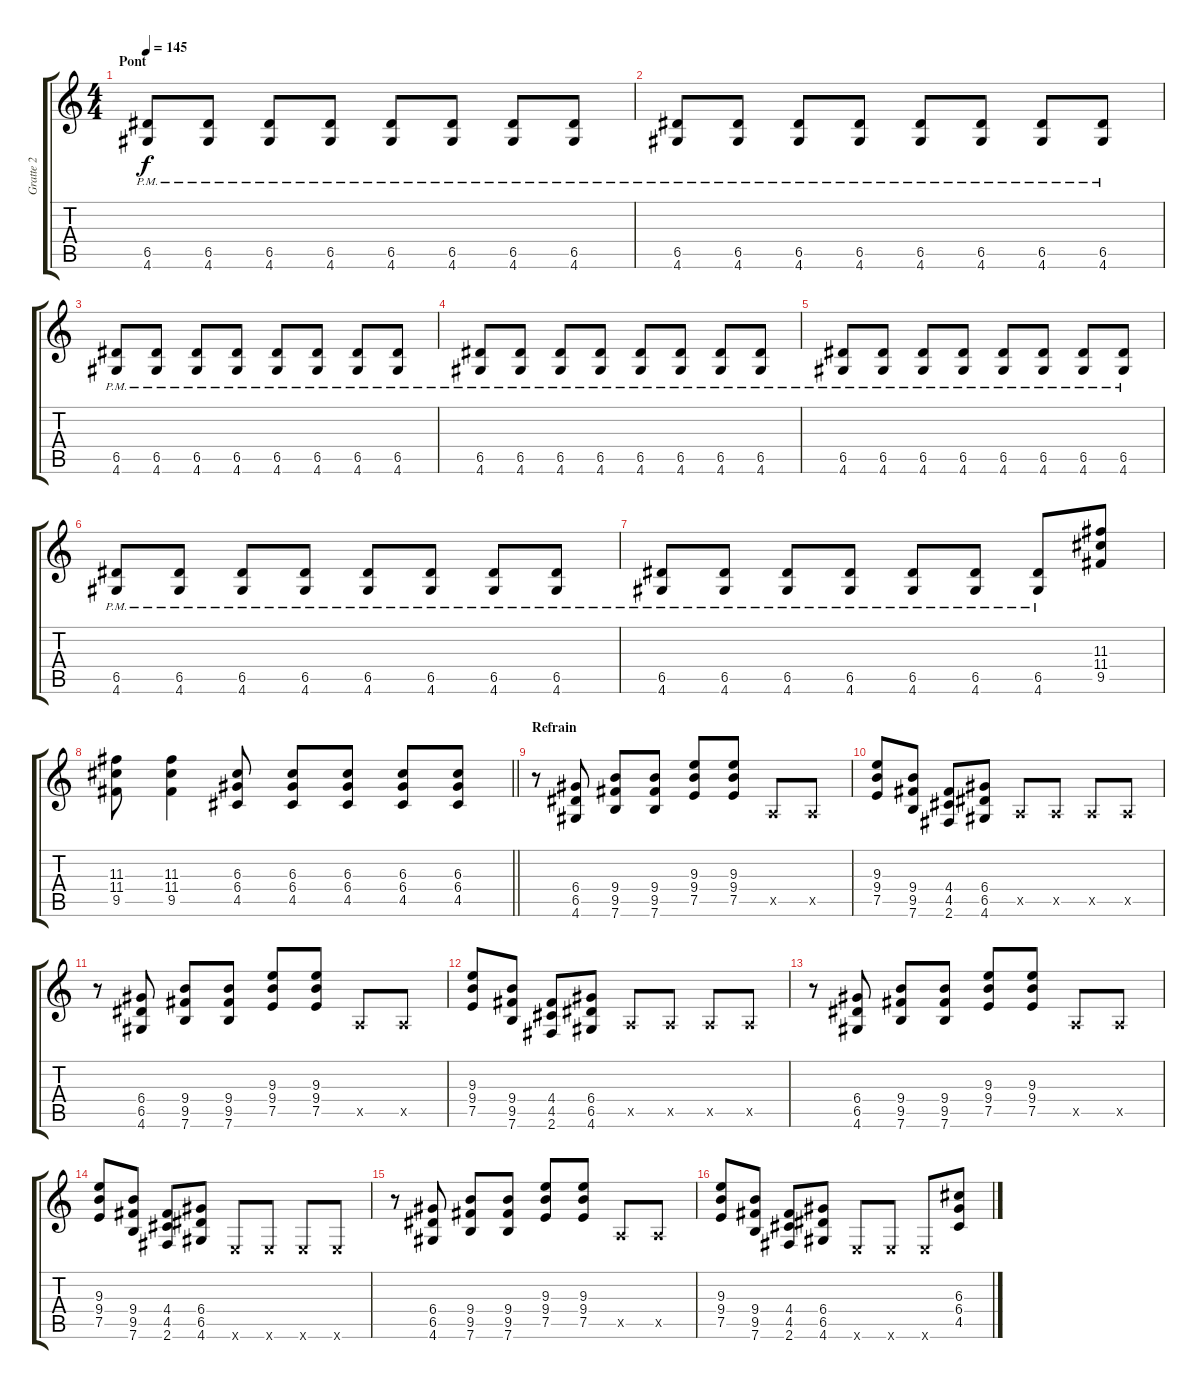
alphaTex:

\track ("Gratte 2" "Gratte 2") {instrument distortionguitar}
\staff {score tabs}
\tuning (E4 B3 G3 D3 A2 E2) {hide}
\ts (4 4)
\section ("" "Pont")
\tempo 145
\clef g2
\ks c
(6.5{pm} 4.6{pm}).8{dy f} (6.5{pm} 4.6{pm}).8 (6.5{pm} 4.6{pm}).8 (6.5{pm} 4.6{pm}).8 (6.5{pm} 4.6{pm}).8 (6.5{pm} 4.6{pm}).8 (6.5{pm} 4.6{pm}).8 (6.5{pm} 4.6{pm}).8 |
(6.5{pm} 4.6{pm}).8 (6.5{pm} 4.6{pm}).8 (6.5{pm} 4.6{pm}).8 (6.5{pm} 4.6{pm}).8 (6.5{pm} 4.6{pm}).8 (6.5{pm} 4.6{pm}).8 (6.5{pm} 4.6{pm}).8 (6.5{pm} 4.6{pm}).8 |
(6.5{pm} 4.6{pm}).8 (6.5{pm} 4.6{pm}).8 (6.5{pm} 4.6{pm}).8 (6.5{pm} 4.6{pm}).8 (6.5{pm} 4.6{pm}).8 (6.5{pm} 4.6{pm}).8 (6.5{pm} 4.6{pm}).8 (6.5{pm} 4.6{pm}).8 |
(6.5{pm} 4.6{pm}).8 (6.5{pm} 4.6{pm}).8 (6.5{pm} 4.6{pm}).8 (6.5{pm} 4.6{pm}).8 (6.5{pm} 4.6{pm}).8 (6.5{pm} 4.6{pm}).8 (6.5{pm} 4.6{pm}).8 (6.5{pm} 4.6{pm}).8 |
(6.5{pm} 4.6{pm}).8 (6.5{pm} 4.6{pm}).8 (6.5{pm} 4.6{pm}).8 (6.5{pm} 4.6{pm}).8 (6.5{pm} 4.6{pm}).8 (6.5{pm} 4.6{pm}).8 (6.5{pm} 4.6{pm}).8 (6.5{pm} 4.6{pm}).8 |
(6.5{pm} 4.6{pm}).8 (6.5{pm} 4.6{pm}).8 (6.5{pm} 4.6{pm}).8 (6.5{pm} 4.6{pm}).8 (6.5{pm} 4.6{pm}).8 (6.5{pm} 4.6{pm}).8 (6.5{pm} 4.6{pm}).8 (6.5{pm} 4.6{pm}).8 |
(6.5{pm} 4.6{pm}).8 (6.5{pm} 4.6{pm}).8 (6.5{pm} 4.6{pm}).8 (6.5{pm} 4.6{pm}).8 (6.5{pm} 4.6{pm}).8 (6.5{pm} 4.6{pm}).8 (6.5{pm} 4.6{pm}).8 (11.3 11.4 9.5).8 |
\barLineRight lightlight
(11.3 11.4 9.5).8 (11.3 11.4 9.5).4 (6.3 6.4 4.5).8 (6.3 6.4 4.5).8 (6.3 6.4 4.5).8 (6.3 6.4 4.5).8 (6.3 6.4 4.5).8 |
\section ("" "Refrain")
r.8 (6.4 6.5 4.6).8 (9.4 9.5 7.6).8 (9.4 9.5 7.6).8 (9.3 9.4 7.5).8 (9.3 9.4 7.5).8 0.5{x}.8 0.5{x}.8 |
(9.3 9.4 7.5).8 (9.4 9.5 7.6).8 (4.4 4.5 2.6).8 (6.4 6.5 4.6).8 0.5{x}.8 0.5{x}.8 0.5{x}.8 0.5{x}.8 |
r.8 (6.4 6.5 4.6).8 (9.4 9.5 7.6).8 (9.4 9.5 7.6).8 (9.3 9.4 7.5).8 (9.3 9.4 7.5).8 0.5{x}.8 0.5{x}.8 |
(9.3 9.4 7.5).8 (9.4 9.5 7.6).8 (4.4 4.5 2.6).8 (6.4 6.5 4.6).8 0.5{x}.8 0.5{x}.8 0.5{x}.8 0.5{x}.8 |
r.8 (6.4 6.5 4.6).8 (9.4 9.5 7.6).8 (9.4 9.5 7.6).8 (9.3 9.4 7.5).8 (9.3 9.4 7.5).8 0.5{x}.8 0.5{x}.8 |
(9.3 9.4 7.5).8 (9.4 9.5 7.6).8 (4.4 4.5 2.6).8 (6.4 6.5 4.6).8 0.6{x}.8 0.6{x}.8 0.6{x}.8 0.6{x}.8 |
r.8 (6.4 6.5 4.6).8 (9.4 9.5 7.6).8 (9.4 9.5 7.6).8 (9.3 9.4 7.5).8 (9.3 9.4 7.5).8 0.5{x}.8 0.5{x}.8 |
(9.3 9.4 7.5).8 (9.4 9.5 7.6).8 (4.4 4.5 2.6).8 (6.4 6.5 4.6).8 0.6{x}.8 0.6{x}.8 0.6{x}.8 (6.3 6.4 4.5).8
